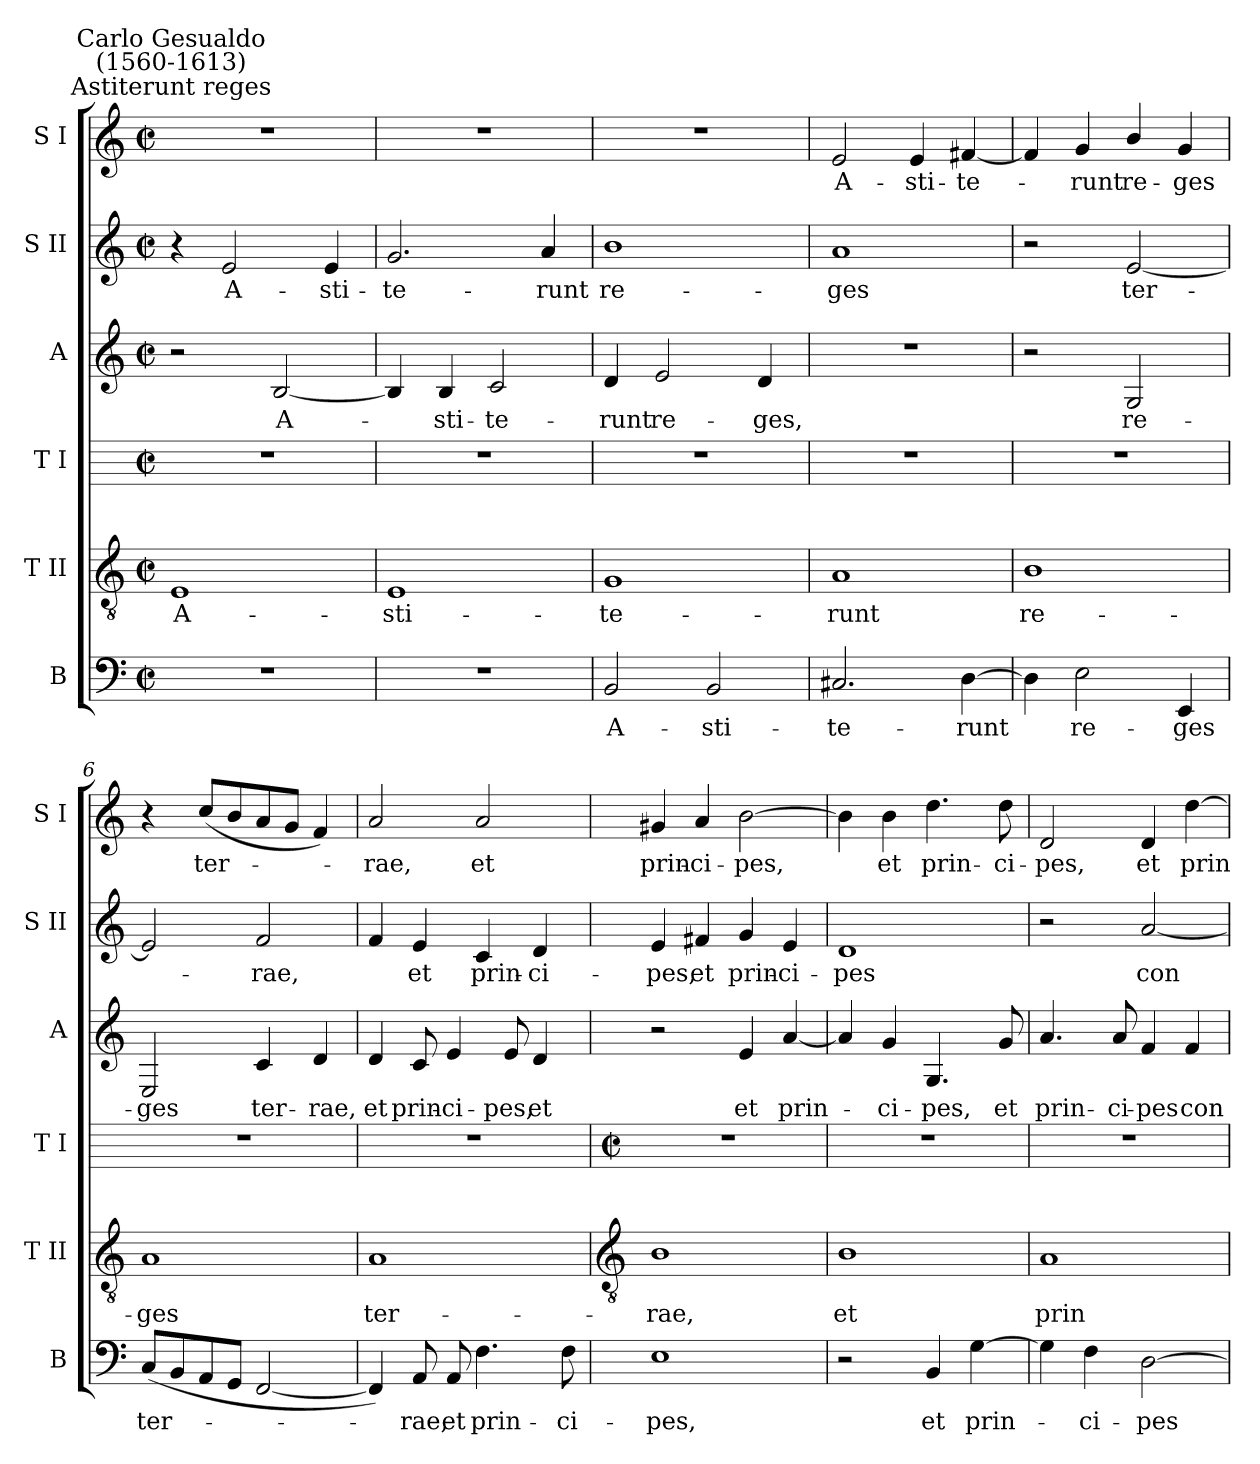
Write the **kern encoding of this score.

**kern	**text	**kern	**text	**kern	**kern	**text	**kern	**text	**kern	**text
*part6	*part6	*part5	*part5	*part4	*part3	*part3	*part2	*part2	*part1	*part1
*staff6	*staff6	*staff5	*staff5	*staff4	*staff3	*staff3	*staff2	*staff2	*staff1	*staff1
*I"B	*	*I"T II	*	*I"T I	*I"A	*	*I"S II	*	*I"S I	*
*I'B	*	*I'T II	*	*I'T I	*I'A	*	*I'S II	*	*I'S I	*
*clefF4	*	*clefGv2	*	*	*clefG2	*	*clefG2	*	*clefG2	*
*k[]	*	*k[]	*	*	*k[]	*	*k[]	*	*k[]	*
*C:	*	*C:	*	*	*C:	*	*C:	*	*C:	*
*M2/2	*	*M2/2	*	*M2/2	*M2/2	*	*M2/2	*	*M2/2	*
*met(c|)	*	*met(c|)	*	*met(c|)	*met(c|)	*	*met(c|)	*	*met(c|)	*
=1	=1	=1	=1	=1	=1	=1	=1	=1	=1	=1
!	!	!	!	!	!	!	!	!	!LO:TX:a:cj:t=Astiterunt reges	!
!	!	!	!	!	!	!	!	!	!LO:TX:a:cj:t=Carlo Gesualdo\n(1560-1613)	!
!	!	!	!LO:LY:b	!	!	!	!	!	!	!
1r	.	1E	A-	1r	2r	.	4r	.	1r	.
!	!	!	!	!	!	!	!	!LO:LY:b	!	!
.	.	.	.	.	.	.	2e	A-	.	.
!	!	!	!	!	!	!LO:LY:b	!	!	!	!
.	.	.	.	.	[2B	A-	.	.	.	.
!	!	!	!	!	!	!	!	!LO:LY:b	!	!
.	.	.	.	.	.	.	4e	-sti-	.	.
=2	=2	=2	=2	=2	=2	=2	=2	=2	=2	=2
!	!	!	!LO:LY:b	!	!	!	!	!LO:LY:b	!	!
1r	.	1E	-sti-	1r	4B]	.	2.g	-te-	1r	.
!	!	!	!	!	!	!LO:LY:b	!	!	!	!
.	.	.	.	.	4B	sti-	.	.	.	.
!	!	!	!	!	!	!LO:LY:b	!	!	!	!
.	.	.	.	.	2c	-te-	.	.	.	.
!	!	!	!	!	!	!	!	!LO:LY:b	!	!
.	.	.	.	.	.	.	4a	-runt	.	.
=3	=3	=3	=3	=3	=3	=3	=3	=3	=3	=3
!	!LO:LY:b	!	!LO:LY:b	!	!	!LO:LY:b	!	!LO:LY:b	!	!
2BB	A-	1G	-te-	1r	4d	-runt	1b	re-	1r	.
!	!	!	!	!	!	!LO:LY:b	!	!	!	!
.	.	.	.	.	2e	re-	.	.	.	.
!	!LO:LY:b	!	!	!	!	!	!	!	!	!
2BB	-sti-	.	.	.	.	.	.	.	.	.
!	!	!	!	!	!	!LO:LY:b	!	!	!	!
.	.	.	.	.	4d	-ges,	.	.	.	.
=4	=4	=4	=4	=4	=4	=4	=4	=4	=4	=4
!	!LO:LY:b	!	!LO:LY:b	!	!	!	!	!LO:LY:b	!	!LO:LY:b
2.C#X	-te-	1A	-runt	1r	1r	.	1a	-ges	2e	A-
!	!	!	!	!	!	!	!	!	!	!LO:LY:b
.	.	.	.	.	.	.	.	.	4e	-sti-
!	!LO:LY:b	!	!	!	!	!	!	!	!	!LO:LY:b
[4D	-runt	.	.	.	.	.	.	.	[4f#X	-te-
=5	=5	=5	=5	=5	=5	=5	=5	=5	=5	=5
!	!	!	!LO:LY:b	!	!	!	!	!	!	!
4D]	.	1B	re-	1r	2r	.	2r	.	4f#]	.
!	!LO:LY:b	!	!	!	!	!	!	!	!	!LO:LY:b
2E	re-	.	.	.	.	.	.	.	4g	runt
!	!	!	!	!	!	!LO:LY:b	!	!LO:LY:b	!	!LO:LY:b
.	.	.	.	.	2G	re-	[2e	ter-	4b/	re-
!	!LO:LY:b	!	!	!	!	!	!	!	!	!LO:LY:b
4EE	-ges	.	.	.	.	.	.	.	4g	-ges
=6	=6	=6	=6	=6	=6	=6	=6	=6	=6	=6
!	!LO:LY:b	!	!LO:LY:b	!	!	!LO:LY:b	!	!	!	!
(<8CL	ter-	1A	-ges	1r	2E	-ges	2e]	.	4r	.
8BB	.	.	.	.	.	.	.	.	.	.
!	!	!	!	!	!	!	!	!	!	!LO:LY:b
8AA	.	.	.	.	.	.	.	.	(<8ccL	ter-
8GGJ	.	.	.	.	.	.	.	.	8b	.
!	!	!	!	!	!	!LO:LY:b	!	!LO:LY:b	!	!
[2FF	.	.	.	.	4c	ter-	2f	rae,	8a	.
.	.	.	.	.	.	.	.	.	8gJ	.
!	!	!	!	!	!	!LO:LY:b	!	!	!	!
.	.	.	.	.	4d	-rae,	.	.	4f)	.
=7	=7	=7	=7	=7	=7	=7	=7	=7	=7	=7
!	!	!	!LO:LY:b	!	!	!LO:LY:b	!	!LO:LY:b	!	!LO:LY:b
4FF])	.	1A	ter-	1r	4d	et	4f	.	2a	rae,
!	!LO:LY:b	!	!	!	!	!LO:LY:b	!	!LO:LY:b	!	!
8AA	rae,	.	.	.	8c	prin-	4e	et	.	.
!	!LO:LY:b	!	!	!	!	!LO:LY:b	!	!	!	!
8AA	et	.	.	.	4e	-ci-	.	.	.	.
!	!LO:LY:b	!	!	!	!	!	!	!LO:LY:b	!	!LO:LY:b
4.F	prin-	.	.	.	.	.	4c	prin-	2a	et
!	!	!	!	!	!	!LO:LY:b	!	!	!	!
.	.	.	.	.	8e	-pes,	.	.	.	.
!	!	!	!	!	!	!LO:LY:b	!	!LO:LY:b	!	!
.	.	.	.	.	4d	et	4d	-ci-	.	.
!	!LO:LY:b	!	!	!	!	!	!	!	!	!
8F	-ci-	.	.	.	.	.	.	.	.	.
!!LO:LB:g=z
=8	=8	=8	=8	=8	=8	=8	=8	=8	=8	=8
*	*	*clefGv2	*	*	*	*	*	*	*	*
*	*	*	*	*M2/2	*	*	*	*	*	*
*	*	*	*	*met(c|)	*	*	*	*	*	*
!	!LO:LY:b	!	!LO:LY:b	!	!	!	!	!LO:LY:b	!	!LO:LY:b
1E	-pes,	1B	-rae,	1r	2r	.	4e	-pes,	4g#X	prin-
!	!	!	!	!	!	!	!	!LO:LY:b	!	!LO:LY:b
.	.	.	.	.	.	.	4f#X	et	4a	-ci-
!	!	!	!	!	!	!LO:LY:b	!	!LO:LY:b	!	!LO:LY:b
.	.	.	.	.	4e	et	4g	prin-	[2b	-pes,
!	!	!	!	!	!	!LO:LY:b	!	!LO:LY:b	!	!
.	.	.	.	.	[4a	prin-	4e	-ci-	.	.
=9	=9	=9	=9	=9	=9	=9	=9	=9	=9	=9
!	!	!	!LO:LY:b	!	!	!	!	!LO:LY:b	!	!
2r	.	1B	et	1r	4a]	.	1d	-pes	4b]	.
!	!	!	!	!	!	!LO:LY:b	!	!	!	!LO:LY:b
.	.	.	.	.	4g	ci-	.	.	4b	et
!	!LO:LY:b	!	!	!	!	!LO:LY:b	!	!	!	!LO:LY:b
4BB	et	.	.	.	4.G	-pes,	.	.	4.dd	prin-
!	!LO:LY:b	!	!	!	!	!	!	!	!	!
[4G	prin-	.	.	.	.	.	.	.	.	.
!	!	!	!	!	!	!LO:LY:b	!	!	!	!LO:LY:b
.	.	.	.	.	8g	et	.	.	8dd	-ci-
=10	=10	=10	=10	=10	=10	=10	=10	=10	=10	=10
!	!	!	!LO:LY:b	!	!	!LO:LY:b	!	!	!	!LO:LY:b
4G]	.	1A	prin-	1r	4.a	prin-	2r	.	2d	-pes,
!	!LO:LY:b	!	!	!	!	!	!	!	!	!
4F	ci-	.	.	.	.	.	.	.	.	.
!	!	!	!	!	!	!LO:LY:b	!	!	!	!
.	.	.	.	.	8a	-ci-	.	.	.	.
!	!LO:LY:b	!	!	!	!	!LO:LY:b	!	!LO:LY:b	!	!LO:LY:b
[2D	-pes	.	.	.	4f	-pes	[2a	con-	4d	et
!	!	!	!	!	!	!LO:LY:b	!	!	!	!LO:LY:b
.	.	.	.	.	4f	con-	.	.	[4dd	prin-
=	=	=	=	=	=	=	=	=	=	=
*-	*-	*-	*-	*-	*-	*-	*-	*-	*-	*-
